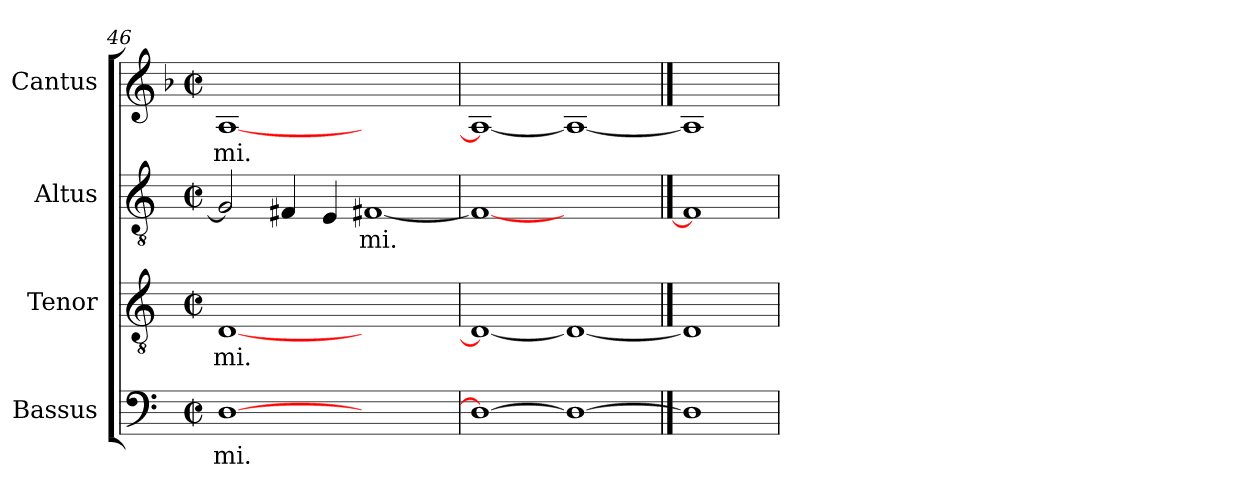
**kern	**text	**kern	**text	**kern	**text	**kern	**text
*part4	*part4	*part3	*part3	*part2	*part2	*part1	*part1
*staff4	*staff4	*staff3	*staff3	*staff2	*staff2	*staff1	*staff1
*I"Bassus	*	*I"Tenor	*	*I"Altus	*	*I"Cantus	*
*clefF4	*	*clefGv2	*	*clefGv2	*	*clefG2	*
*k[]	*	*k[]	*	*k[]	*	*k[b-]	*
*C:	*	*C:	*	*C:	*	*F:	*
*M2/2	*	*M2/2	*	*M2/2	*	*M2/2	*
*met(c|)	*	*met(c|)	*	*met(c|)	*	*met(c|)	*
=46	=46	=46	=46	=46	=46	=46	=46
!	!LO:LY:b:cj	!	!LO:LY:b:cj	!	!LO:LY:b:cj	!	!LO:LY:b:cj
[>1D	-mi.	[<1D	mi.	2G/]	.	[<1A	mi.
!	!	!	!	!	!LO:LY:b:cj	!	!
.	.	.	.	4F#/	.	.	.
!	!	!	!	!	!LO:LY:b:cj	!	!
.	.	.	.	4E/	.	.	.
!	!	!	!	!	!LO:LY:b:cj	!	!
1ryy	.	1ryy	.	[<1F#X	mi.	1ryy	.
=47	=47	=47	=47	=47	=47	=47	=47
!	!LO:LY:b:cj	!	!LO:LY:b:cj	!	!LO:LY:b:cj	!	!LO:LY:b:cj
1D_	.	1D_	.	1F#_	.	1A_	.
1D_	.	1D_	.	1ryy	.	1A_	.
==48	==48	==48	==48	==48	==48	==48	==48
1D]	.	1D]	.	1F#]	.	1A]	.
=	=	=	=	=	=	=	=
*-	*-	*-	*-	*-	*-	*-	*-
